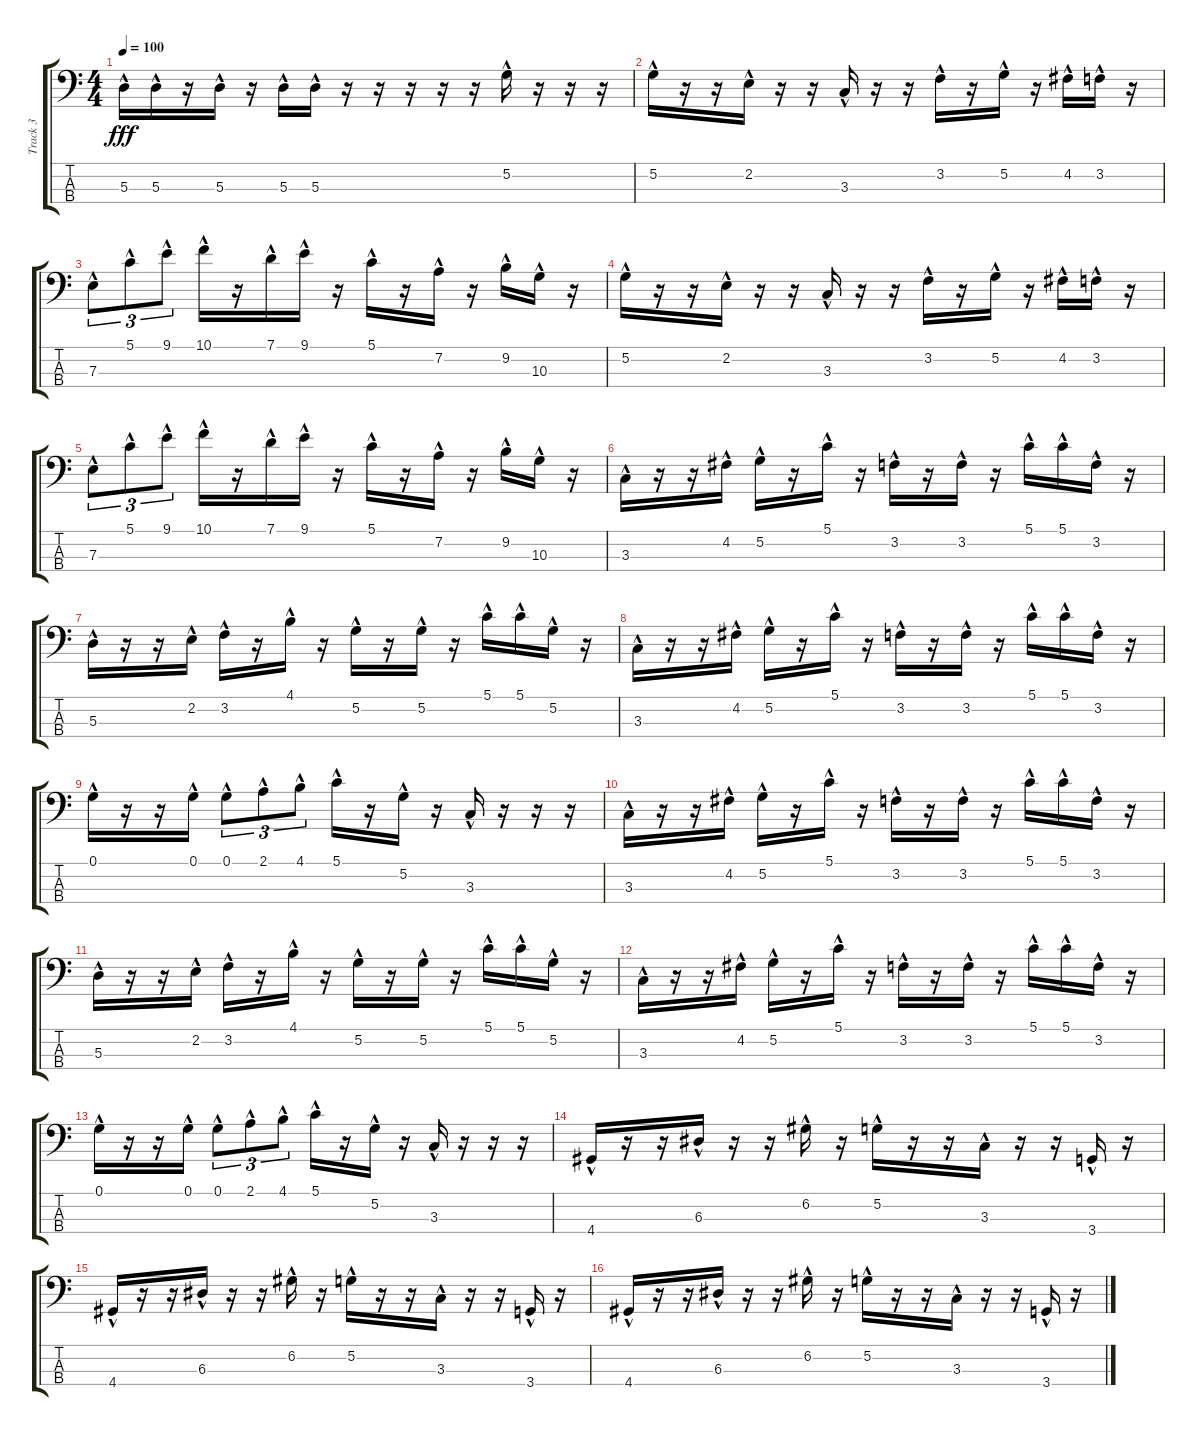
\track ("Track 3" "Track 3") {instrument electricbassfinger}
\staff {score tabs}
\tuning (G2 D2 A1 E1) {hide}
\ts (4 4)
\tempo 100
\clef f4
\ks c
5.3{hac}.16{dy fff} 5.3{hac}.16 r.16 5.3{hac}.16 r.16 5.3{hac}.16 5.3{hac}.16 r.16 r.16 r.16 r.16 r.16 5.2{hac}.16 r.16 r.16 r.16 |
5.2{hac}.16 r.16 r.16 2.2{hac}.16 r.16 r.16 3.3{hac}.16 r.16 r.16 3.2{hac}.16 r.16 5.2{hac}.16 r.16 4.2{hac}.16 3.2{hac}.16 r.16 |
7.3{hac}.8{tu (3 2)} 5.1{hac}.8{tu (3 2)} 9.1{hac}.8{tu (3 2)} 10.1{hac}.16 r.16 7.1{hac}.16 9.1{hac}.16 r.16 5.1{hac}.16 r.16 7.2{hac}.16 r.16 9.2{hac}.16 10.3{hac}.16 r.16 |
5.2{hac}.16 r.16 r.16 2.2{hac}.16 r.16 r.16 3.3{hac}.16 r.16 r.16 3.2{hac}.16 r.16 5.2{hac}.16 r.16 4.2{hac}.16 3.2{hac}.16 r.16 |
7.3{hac}.8{tu (3 2)} 5.1{hac}.8{tu (3 2)} 9.1{hac}.8{tu (3 2)} 10.1{hac}.16 r.16 7.1{hac}.16 9.1{hac}.16 r.16 5.1{hac}.16 r.16 7.2{hac}.16 r.16 9.2{hac}.16 10.3{hac}.16 r.16 |
3.3{hac}.16 r.16 r.16 4.2{hac}.16 5.2{hac}.16 r.16 5.1{hac}.16 r.16 3.2{hac}.16 r.16 3.2{hac}.16 r.16 5.1{hac}.16 5.1{hac}.16 3.2{hac}.16 r.16 |
5.3{hac}.16 r.16 r.16 2.2{hac}.16 3.2{hac}.16 r.16 4.1{hac}.16 r.16 5.2{hac}.16 r.16 5.2{hac}.16 r.16 5.1{hac}.16 5.1{hac}.16 5.2{hac}.16 r.16 |
3.3{hac}.16 r.16 r.16 4.2{hac}.16 5.2{hac}.16 r.16 5.1{hac}.16 r.16 3.2{hac}.16 r.16 3.2{hac}.16 r.16 5.1{hac}.16 5.1{hac}.16 3.2{hac}.16 r.16 |
0.1{hac}.16 r.16 r.16 0.1{hac}.16 0.1{hac}.8{tu (3 2)} 2.1{hac}.8{tu (3 2)} 4.1{hac}.8{tu (3 2)} 5.1{hac}.16 r.16 5.2{hac}.16 r.16 3.3{hac}.16 r.16 r.16 r.16 |
3.3{hac}.16 r.16 r.16 4.2{hac}.16 5.2{hac}.16 r.16 5.1{hac}.16 r.16 3.2{hac}.16 r.16 3.2{hac}.16 r.16 5.1{hac}.16 5.1{hac}.16 3.2{hac}.16 r.16 |
5.3{hac}.16 r.16 r.16 2.2{hac}.16 3.2{hac}.16 r.16 4.1{hac}.16 r.16 5.2{hac}.16 r.16 5.2{hac}.16 r.16 5.1{hac}.16 5.1{hac}.16 5.2{hac}.16 r.16 |
3.3{hac}.16 r.16 r.16 4.2{hac}.16 5.2{hac}.16 r.16 5.1{hac}.16 r.16 3.2{hac}.16 r.16 3.2{hac}.16 r.16 5.1{hac}.16 5.1{hac}.16 3.2{hac}.16 r.16 |
0.1{hac}.16 r.16 r.16 0.1{hac}.16 0.1{hac}.8{tu (3 2)} 2.1{hac}.8{tu (3 2)} 4.1{hac}.8{tu (3 2)} 5.1{hac}.16 r.16 5.2{hac}.16 r.16 3.3{hac}.16 r.16 r.16 r.16 |
4.4{hac}.16 r.16 r.16 6.3{hac}.16 r.16 r.16 6.2{hac}.16 r.16 5.2{hac}.16 r.16 r.16 3.3{hac}.16 r.16 r.16 3.4{hac}.16 r.16 |
4.4{hac}.16 r.16 r.16 6.3{hac}.16 r.16 r.16 6.2{hac}.16 r.16 5.2{hac}.16 r.16 r.16 3.3{hac}.16 r.16 r.16 3.4{hac}.16 r.16 |
4.4{hac}.16 r.16 r.16 6.3{hac}.16 r.16 r.16 6.2{hac}.16 r.16 5.2{hac}.16 r.16 r.16 3.3{hac}.16 r.16 r.16 3.4{hac}.16 r.16
